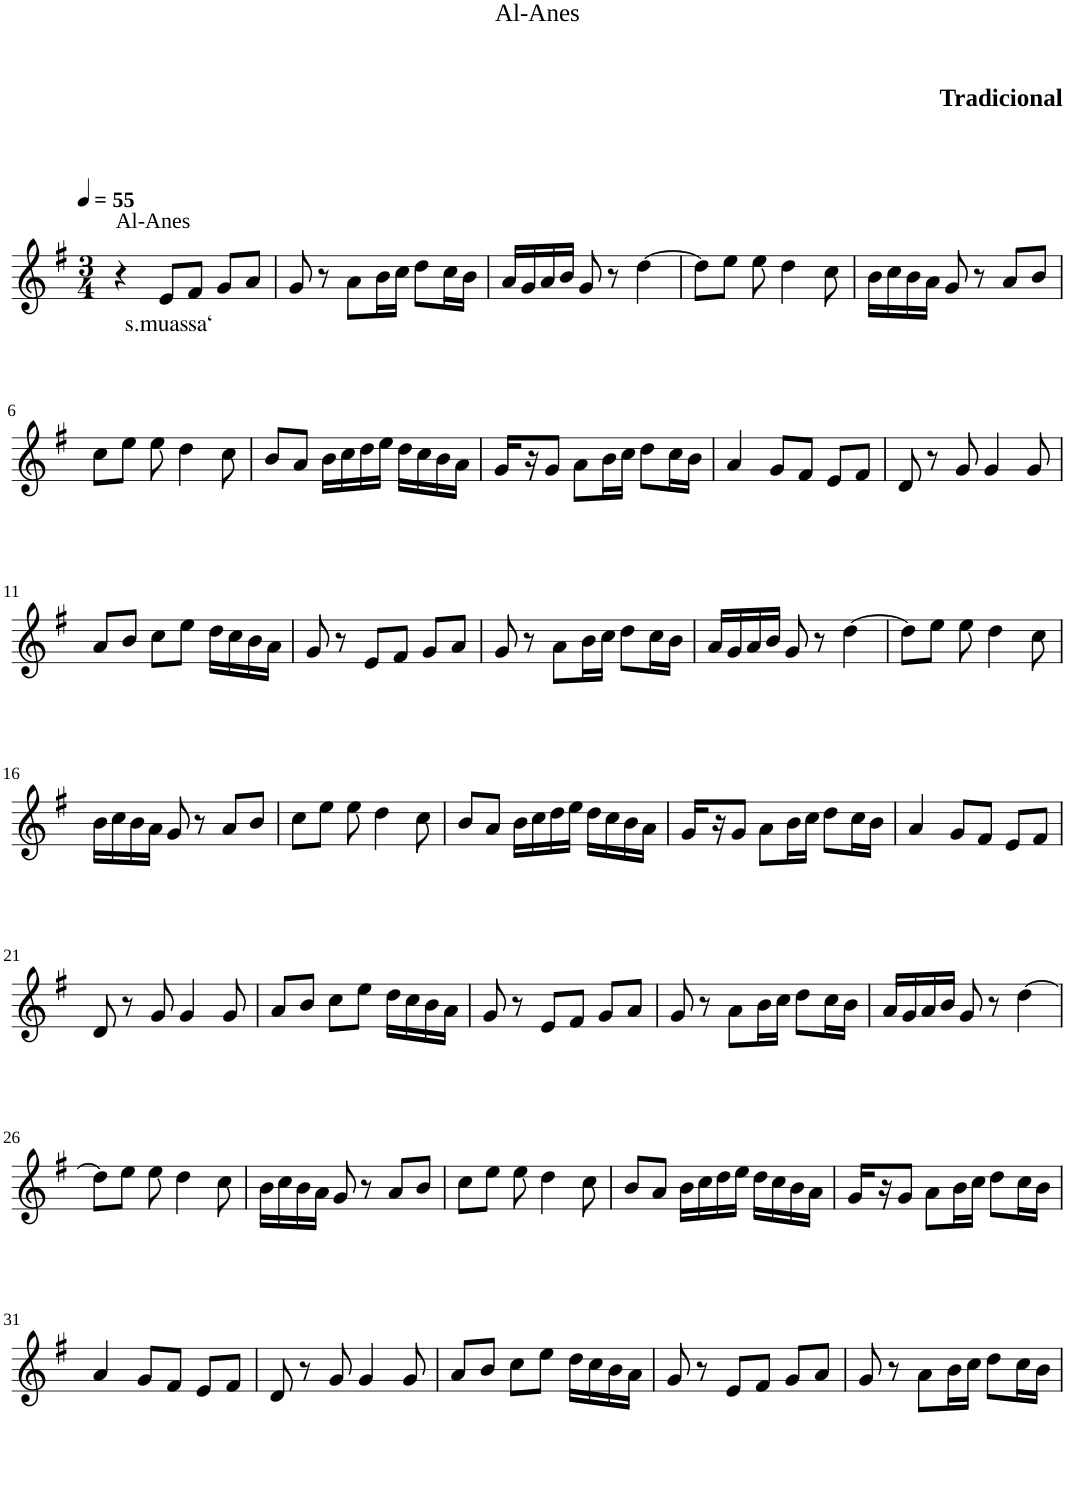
**kern	**text
*part1	*part1
*staff1	*staff1
*I"Violin	*
*clefG2	*
*k[f#]	*
*G:	*
*M3/4	*
*MM55	*
=1	=1
!LO:TX:a:t=Al-Anes	!
4r	.
!	!LO:LY:b
8e/L	s.muassa‘
8f#/J	.
8g/L	.
8a/J	.
=2	=2
8g/	.
8r	.
8a\L	.
16b\L	.
16cc\JJ	.
8dd\L	.
16cc\L	.
16b\JJ	.
=3	=3
16a/LL	.
16g/	.
16a/	.
16b/JJ	.
8g/	.
8r	.
[4dd\	.
=4	=4
8dd\L]	.
8ee\J	.
8ee\	.
4dd\	.
8cc\	.
=5	=5
16b\LL	.
16cc\	.
16b\	.
16a\JJ	.
8g/	.
8r	.
8a/L	.
8b/J	.
!!LO:LB:g=z
=6	=6
8cc\L	.
8ee\J	.
8ee\	.
4dd\	.
8cc\	.
=7	=7
8b/L	.
8a/J	.
16b\LL	.
16cc\	.
16dd\	.
16ee\JJ	.
16dd\LL	.
16cc\	.
16b\	.
16a\JJ	.
=8	=8
16g/LL	.
16r	.
8g/J	.
8a\L	.
16b\L	.
16cc\JJ	.
8dd\L	.
16cc\L	.
16b\JJ	.
=9	=9
4a/	.
8g/L	.
8f#/J	.
8e/L	.
8f#/J	.
=10	=10
8d/	.
8r	.
8g/	.
4g/	.
8g/	.
!!LO:LB:g=z
=11	=11
8a/L	.
8b/J	.
8cc\L	.
8ee\J	.
16dd\LL	.
16cc\	.
16b\	.
16a\JJ	.
=12	=12
8g/	.
8r	.
8e/L	.
8f#/J	.
8g/L	.
8a/J	.
=13	=13
8g/	.
8r	.
8a\L	.
16b\L	.
16cc\JJ	.
8dd\L	.
16cc\L	.
16b\JJ	.
=14	=14
16a/LL	.
16g/	.
16a/	.
16b/JJ	.
8g/	.
8r	.
[4dd\	.
=15	=15
8dd\L]	.
8ee\J	.
8ee\	.
4dd\	.
8cc\	.
!!LO:LB:g=z
=16	=16
16b\LL	.
16cc\	.
16b\	.
16a\JJ	.
8g/	.
8r	.
8a/L	.
8b/J	.
=17	=17
8cc\L	.
8ee\J	.
8ee\	.
4dd\	.
8cc\	.
=18	=18
8b/L	.
8a/J	.
16b\LL	.
16cc\	.
16dd\	.
16ee\JJ	.
16dd\LL	.
16cc\	.
16b\	.
16a\JJ	.
=19	=19
16g/LL	.
16r	.
8g/J	.
8a\L	.
16b\L	.
16cc\JJ	.
8dd\L	.
16cc\L	.
16b\JJ	.
=20	=20
4a/	.
8g/L	.
8f#/J	.
8e/L	.
8f#/J	.
!!LO:LB:g=z
=21	=21
8d/	.
8r	.
8g/	.
4g/	.
8g/	.
=22	=22
8a/L	.
8b/J	.
8cc\L	.
8ee\J	.
16dd\LL	.
16cc\	.
16b\	.
16a\JJ	.
=23	=23
8g/	.
8r	.
8e/L	.
8f#/J	.
8g/L	.
8a/J	.
=24	=24
8g/	.
8r	.
8a\L	.
16b\L	.
16cc\JJ	.
8dd\L	.
16cc\L	.
16b\JJ	.
=25	=25
16a/LL	.
16g/	.
16a/	.
16b/JJ	.
8g/	.
8r	.
[4dd\	.
!!LO:LB:g=z
=26	=26
8dd\L]	.
8ee\J	.
8ee\	.
4dd\	.
8cc\	.
=27	=27
16b\LL	.
16cc\	.
16b\	.
16a\JJ	.
8g/	.
8r	.
8a/L	.
8b/J	.
=28	=28
8cc\L	.
8ee\J	.
8ee\	.
4dd\	.
8cc\	.
=29	=29
8b/L	.
8a/J	.
16b\LL	.
16cc\	.
16dd\	.
16ee\JJ	.
16dd\LL	.
16cc\	.
16b\	.
16a\JJ	.
=30	=30
16g/LL	.
16r	.
8g/J	.
8a\L	.
16b\L	.
16cc\JJ	.
8dd\L	.
16cc\L	.
16b\JJ	.
!!LO:LB:g=z
=31	=31
4a/	.
8g/L	.
8f#/J	.
8e/L	.
8f#/J	.
=32	=32
8d/	.
8r	.
8g/	.
4g/	.
8g/	.
=33	=33
8a/L	.
8b/J	.
8cc\L	.
8ee\J	.
16dd\LL	.
16cc\	.
16b\	.
16a\JJ	.
=34	=34
8g/	.
8r	.
8e/L	.
8f#/J	.
8g/L	.
8a/J	.
=35	=35
8g/	.
8r	.
8a\L	.
16b\L	.
16cc\JJ	.
8dd\L	.
16cc\L	.
16b\JJ	.
=	=
*-	*-
